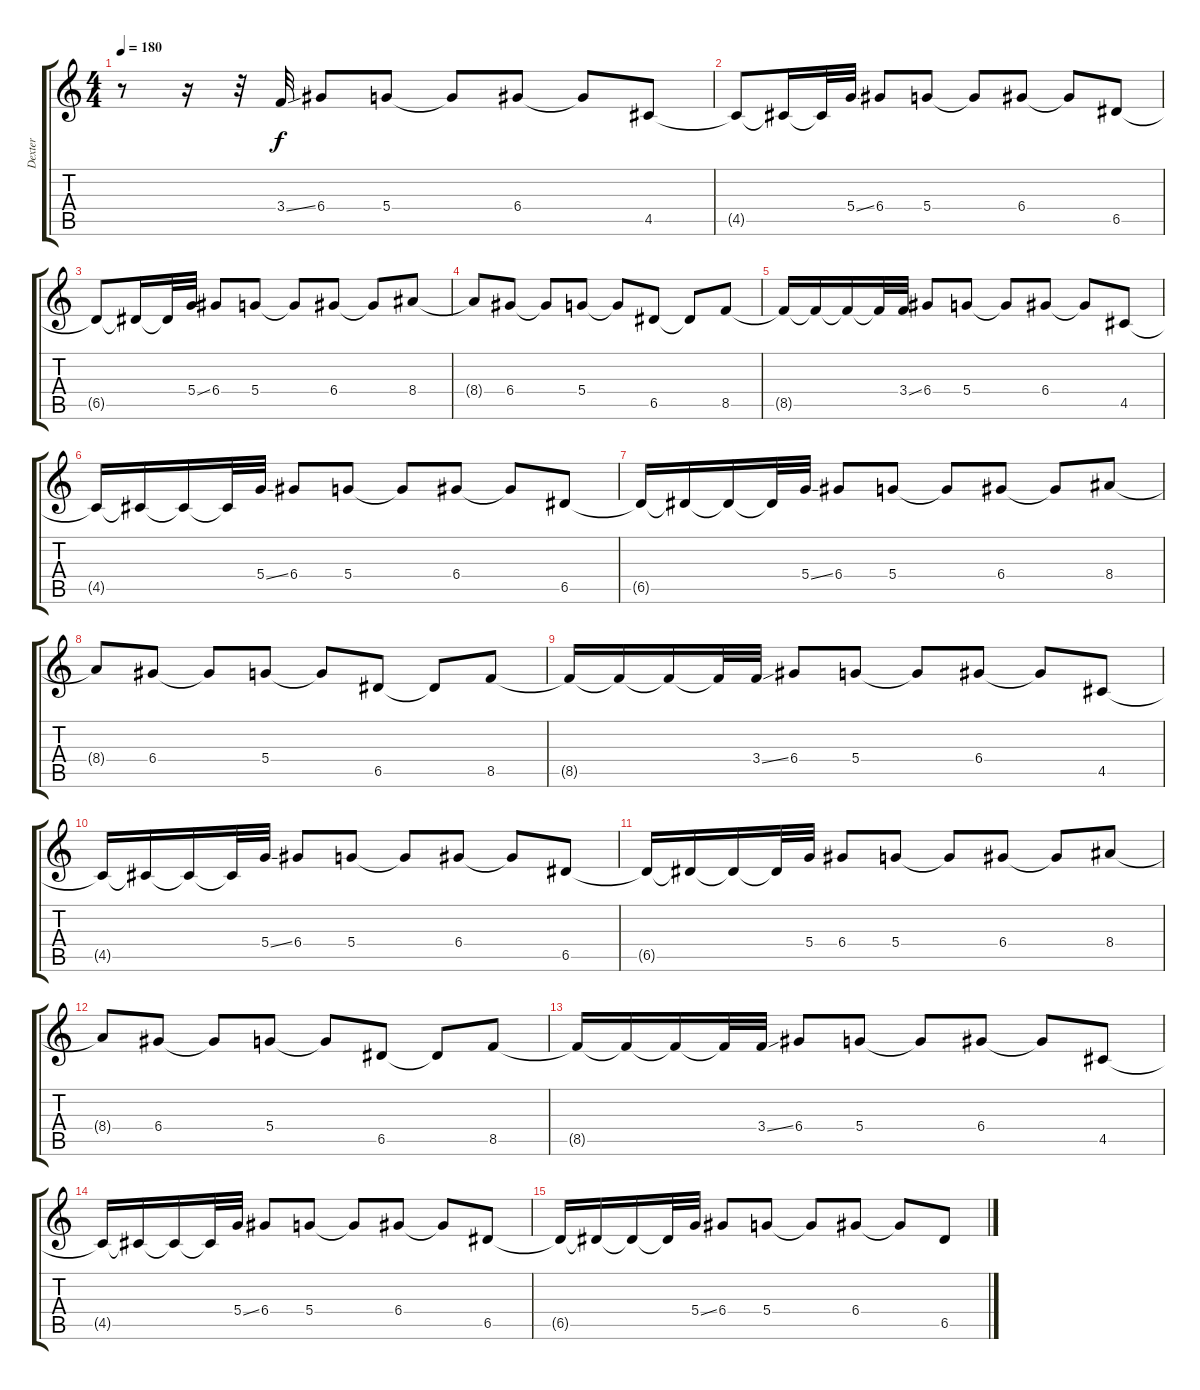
\track ("Dexter" "Dexter") {instrument distortionguitar}
\staff {score tabs}
\tuning (E4 B3 G3 D3 A2 E2) {hide}
\ts (4 4)
\tempo 180
\clef g2
\ks c
r.8{dy f} r.16 r.32 3.4{ss}.32 6.4.8 5.4.8 5.4{t}.8 6.4.8 6.4{t}.8 4.5.8 |
4.5{t}.8 4.5{t}.16 4.5{t}.32 5.4{ss}.32 6.4.8 5.4.8 5.4{t}.8 6.4.8 6.4{t}.8 6.5.8 |
6.5{t}.8 6.5{t}.16 6.5{t}.32 5.4{ss}.32 6.4.8 5.4.8 5.4{t}.8 6.4.8 6.4{t}.8 8.4.8 |
8.4{t}.8 6.4.8 6.4{t}.8 5.4.8 5.4{t}.8 6.5.8 6.5{t}.8 8.5.8 |
8.5{t}.16 8.5{t}.16 8.5{t}.16 8.5{t}.32 3.4{ss}.32 6.4.8 5.4.8 5.4{t}.8 6.4.8 6.4{t}.8 4.5.8 |
4.5{t}.16 4.5{t}.16 4.5{t}.16 4.5{t}.32 5.4{ss}.32 6.4.8 5.4.8 5.4{t}.8 6.4.8 6.4{t}.8 6.5.8 |
6.5{t}.16 6.5{t}.16 6.5{t}.16 6.5{t}.32 5.4{ss}.32 6.4.8 5.4.8 5.4{t}.8 6.4.8 6.4{t}.8 8.4.8 |
8.4{t}.8 6.4.8 6.4{t}.8 5.4.8 5.4{t}.8 6.5.8 6.5{t}.8 8.5.8 |
8.5{t}.16 8.5{t}.16 8.5{t}.16 8.5{t}.32 3.4{ss}.32 6.4.8 5.4.8 5.4{t}.8 6.4.8 6.4{t}.8 4.5.8 |
4.5{t}.16 4.5{t}.16 4.5{t}.16 4.5{t}.32 5.4{ss}.32 6.4.8 5.4.8 5.4{t}.8 6.4.8 6.4{t}.8 6.5.8 |
6.5{t}.16 6.5{t}.16 6.5{t}.16 6.5{t}.32 5.4.32 6.4.8 5.4.8 5.4{t}.8 6.4.8 6.4{t}.8 8.4.8 |
8.4{t}.8 6.4.8 6.4{t}.8 5.4.8 5.4{t}.8 6.5.8 6.5{t}.8 8.5.8 |
8.5{t}.16 8.5{t}.16 8.5{t}.16 8.5{t}.32 3.4{ss}.32 6.4.8 5.4.8 5.4{t}.8 6.4.8 6.4{t}.8 4.5.8 |
4.5{t}.16 4.5{t}.16 4.5{t}.16 4.5{t}.32 5.4{ss}.32 6.4.8 5.4.8 5.4{t}.8 6.4.8 6.4{t}.8 6.5.8 |
6.5{t}.16 6.5{t}.16 6.5{t}.16 6.5{t}.32 5.4{ss}.32 6.4.8 5.4.8 5.4{t}.8 6.4.8 6.4{t}.8 6.5.8
